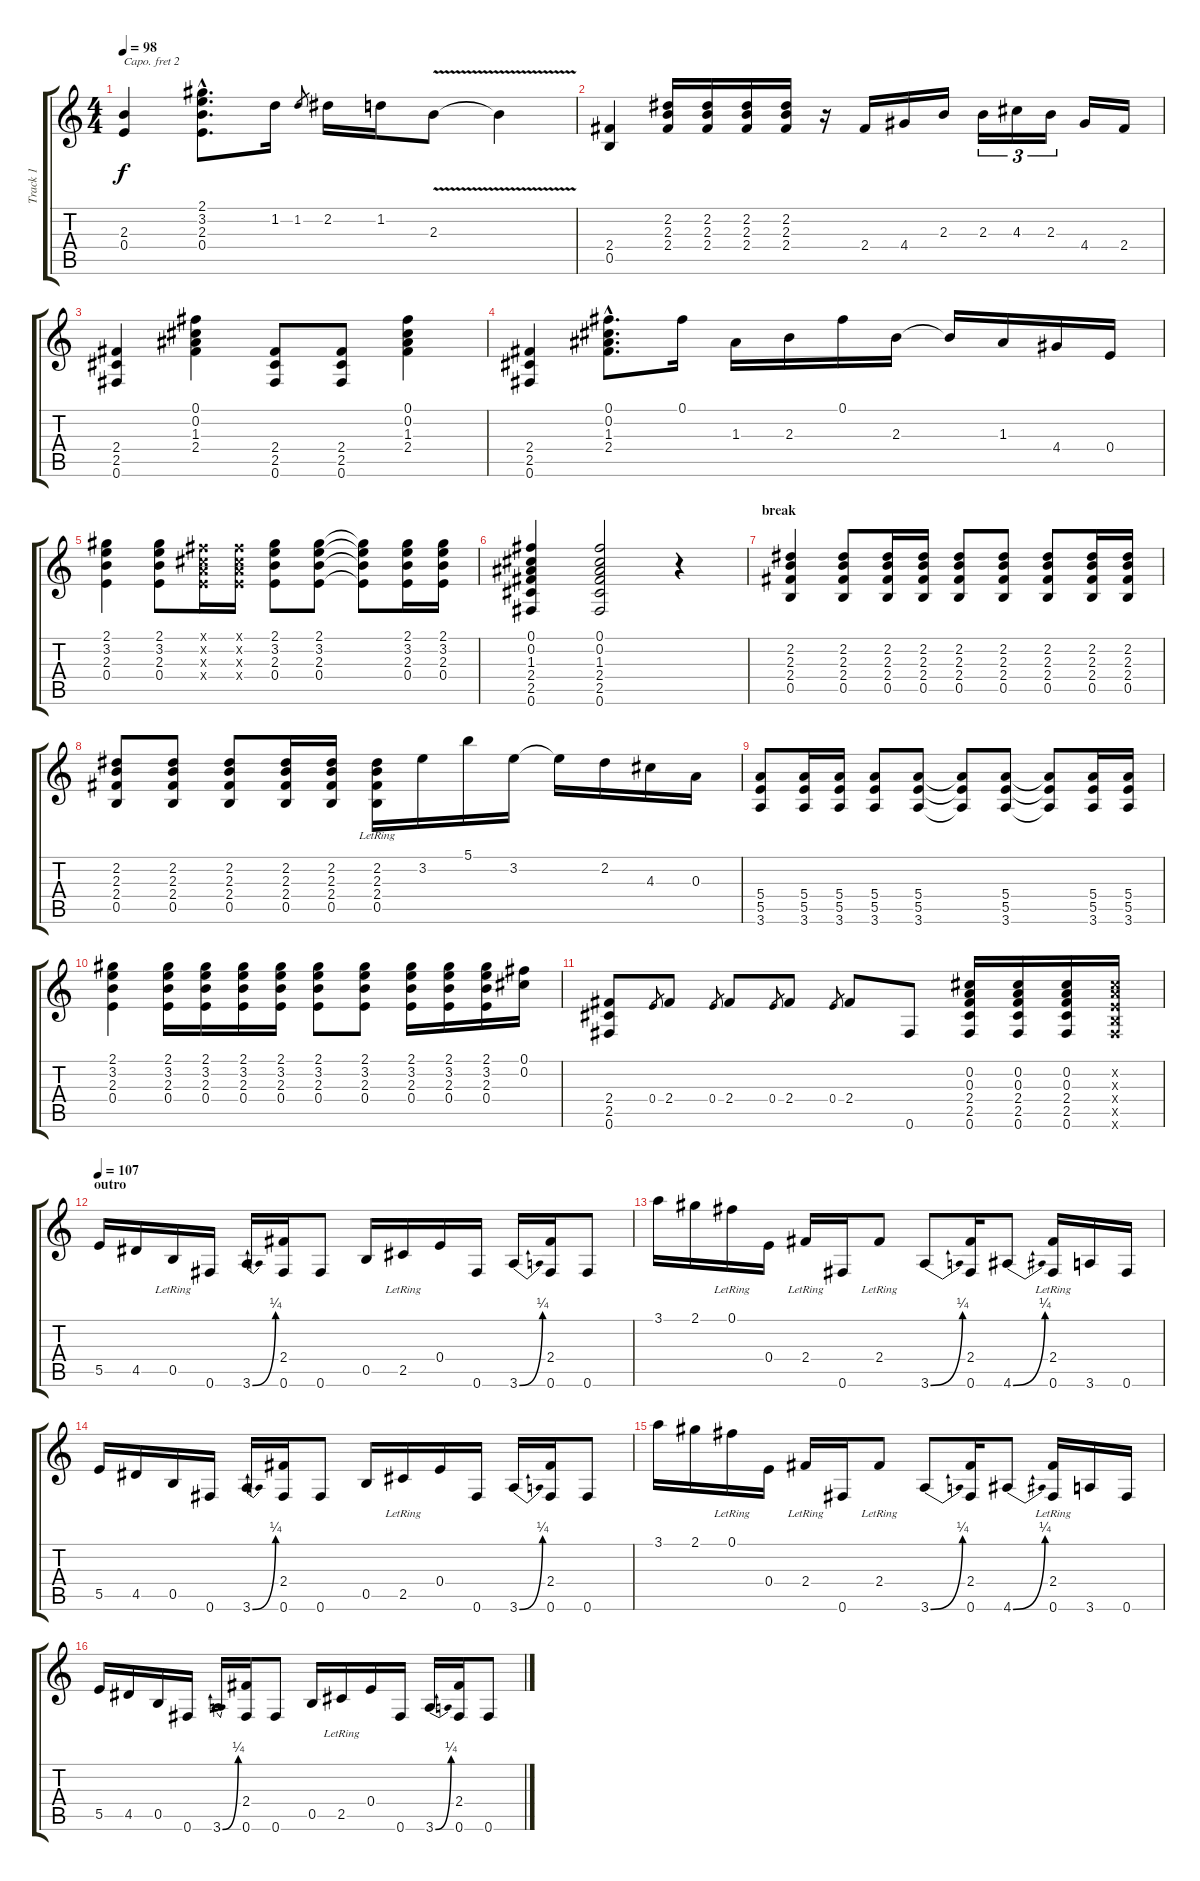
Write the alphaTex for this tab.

\track ("Track 1" "Track 1") {instrument distortionguitar}
\staff {score tabs}
\capo 2
\tuning (E4 B3 G3 D3 A2 E2) {hide}
\ts (4 4)
\tempo 98
\clef g2
\ks c
(2.3 0.4).4{dy f} (2.1{hac} 3.2{hac} 2.3{hac} 0.4{hac}).8{d} 1.2.16 1.2.8{gr} 2.2.16 1.2.16 2.3{v}.8 2.3{t}.4 |
(2.4 0.5).4 (2.2 2.3 2.4).16 (2.2 2.3 2.4).16 (2.2 2.3 2.4).16 (2.2 2.3 2.4).16 r.16 2.4.16 4.4.16 2.3.16 2.3.16{tu (3 2)} 4.3.16{tu (3 2)} 2.3.16{tu (3 2)} 4.4.16 2.4.16 |
(2.4 2.5 0.6).4 (0.1 0.2 1.3 2.4).4 (2.4 2.5 0.6).8 (2.4 2.5 0.6).8 (0.1 0.2 1.3 2.4).4 |
(2.4 2.5 0.6).4 (0.1{hac} 0.2{hac} 1.3{hac} 2.4{hac}).8{d} 0.1.16 1.3.16 2.3.16 0.1.16 2.3.16 2.3{t}.16 1.3.16 4.4.16 0.4.16 |
(2.1 3.2 2.3 0.4).4 (2.1 3.2 2.3 0.4).8 (0.1{x} 0.2{x} 0.3{x} 0.4{x}).16 (0.1{x} 0.2{x} 0.3{x} 0.4{x}).16 (2.1 3.2 2.3 0.4).8 (2.1 3.2 2.3 0.4).8 (2.1{t} 3.2{t} 2.3{t} 0.4{t}).8 (2.1 3.2 2.3 0.4).16 (2.1 3.2 2.3 0.4).16 |
(0.1 0.2 1.3 2.4 2.5 0.6).4 (0.1 0.2 1.3 2.4 2.5 0.6).2 r.4 |
\section ("" "break")
(2.2 2.3 2.4 0.5).4 (2.2 2.3 2.4 0.5).8 (2.2 2.3 2.4 0.5).16 (2.2 2.3 2.4 0.5).16 (2.2 2.3 2.4 0.5).8 (2.2 2.3 2.4 0.5).8 (2.2 2.3 2.4 0.5).8 (2.2 2.3 2.4 0.5).16 (2.2 2.3 2.4 0.5).16 |
(2.2 2.3 2.4 0.5).8 (2.2 2.3 2.4 0.5).8 (2.2 2.3 2.4 0.5).8 (2.2 2.3 2.4 0.5).16 (2.2 2.3 2.4 0.5).16 (2.2 2.3{lr} 2.4{lr} 0.5{lr}).16 3.2.16 5.1.16 3.2.16 3.2{t}.16 2.2.16 4.3.16 0.3.16 |
(5.4 5.5 3.6).8 (5.4 5.5 3.6).16 (5.4 5.5 3.6).16 (5.4 5.5 3.6).8 (5.4 5.5 3.6).8 (5.4{t} 5.5{t} 3.6{t}).8 (5.4 5.5 3.6).8 (5.4{t} 5.5{t} 3.6{t}).8 (5.4 5.5 3.6).16 (5.4 5.5 3.6).16 |
(2.1 3.2 2.3 0.4).4 (2.1 3.2 2.3 0.4).16 (2.1 3.2 2.3 0.4).16 (2.1 3.2 2.3 0.4).16 (2.1 3.2 2.3 0.4).16 (2.1 3.2 2.3 0.4).8 (2.1 3.2 2.3 0.4).8 (2.1 3.2 2.3 0.4).16 (2.1 3.2 2.3 0.4).16 (2.1 3.2 2.3 0.4).16 (0.1 0.2).16 |
(2.4 2.5 0.6).8 0.4.8{gr} 2.4.8 0.4.8{gr} 2.4.8 0.4.8{gr} 2.4.8 0.4.8{gr} 2.4.8 0.6.8 (0.2 0.3 2.4 2.5 0.6).16 (0.2 0.3 2.4 2.5 0.6).16 (0.2 0.3 2.4 2.5 0.6).16 (0.2{x} 0.3{x} 0.4{x} 0.5{x} 0.6{x}).16 |
\section ("" "outro")
\tempo 107
5.5.16 4.5.16 0.5{lr}.16 0.6.16 3.6{be (bend 0 0 60 1)}.16 (2.4 0.6).16 0.6.8 0.5.16 2.5{lr}.16 0.4.16 0.6.16 3.6{be (bend 0 0 60 1)}.16 (2.4 0.6).16 0.6.8 |
3.1.16 2.1.16 0.1{lr}.16 0.4.16 2.4{lr}.16 0.6.16 2.4{lr}.8 3.6{be (bend 0 0 60 1)}.8 (2.4 0.6).16 4.6{be (bend 0 0 60 1)}.8 (2.4{lr} 0.6).16 3.6.16 0.6.16 |
5.5.16 4.5.16 0.5.16 0.6.16 3.6{be (bend 0 0 60 1)}.16 (2.4 0.6).16 0.6.8 0.5.16 2.5{lr}.16 0.4.16 0.6.16 3.6{be (bend 0 0 60 1)}.16 (2.4 0.6).16 0.6.8 |
3.1.16 2.1.16 0.1{lr}.16 0.4.16 2.4{lr}.16 0.6.16 2.4{lr}.8 3.6{be (bend 0 0 60 1)}.8 (2.4 0.6).16 4.6{be (bend 0 0 60 1)}.8 (2.4{lr} 0.6).16 3.6.16 0.6.16 |
5.5.16 4.5.16 0.5.16 0.6.16 3.6{be (bend 0 0 60 1)}.16 (2.4 0.6).16 0.6.8 0.5.16 2.5{lr}.16 0.4.16 0.6.16 3.6{be (bend 0 0 60 1)}.16 (2.4 0.6).16 0.6.8
